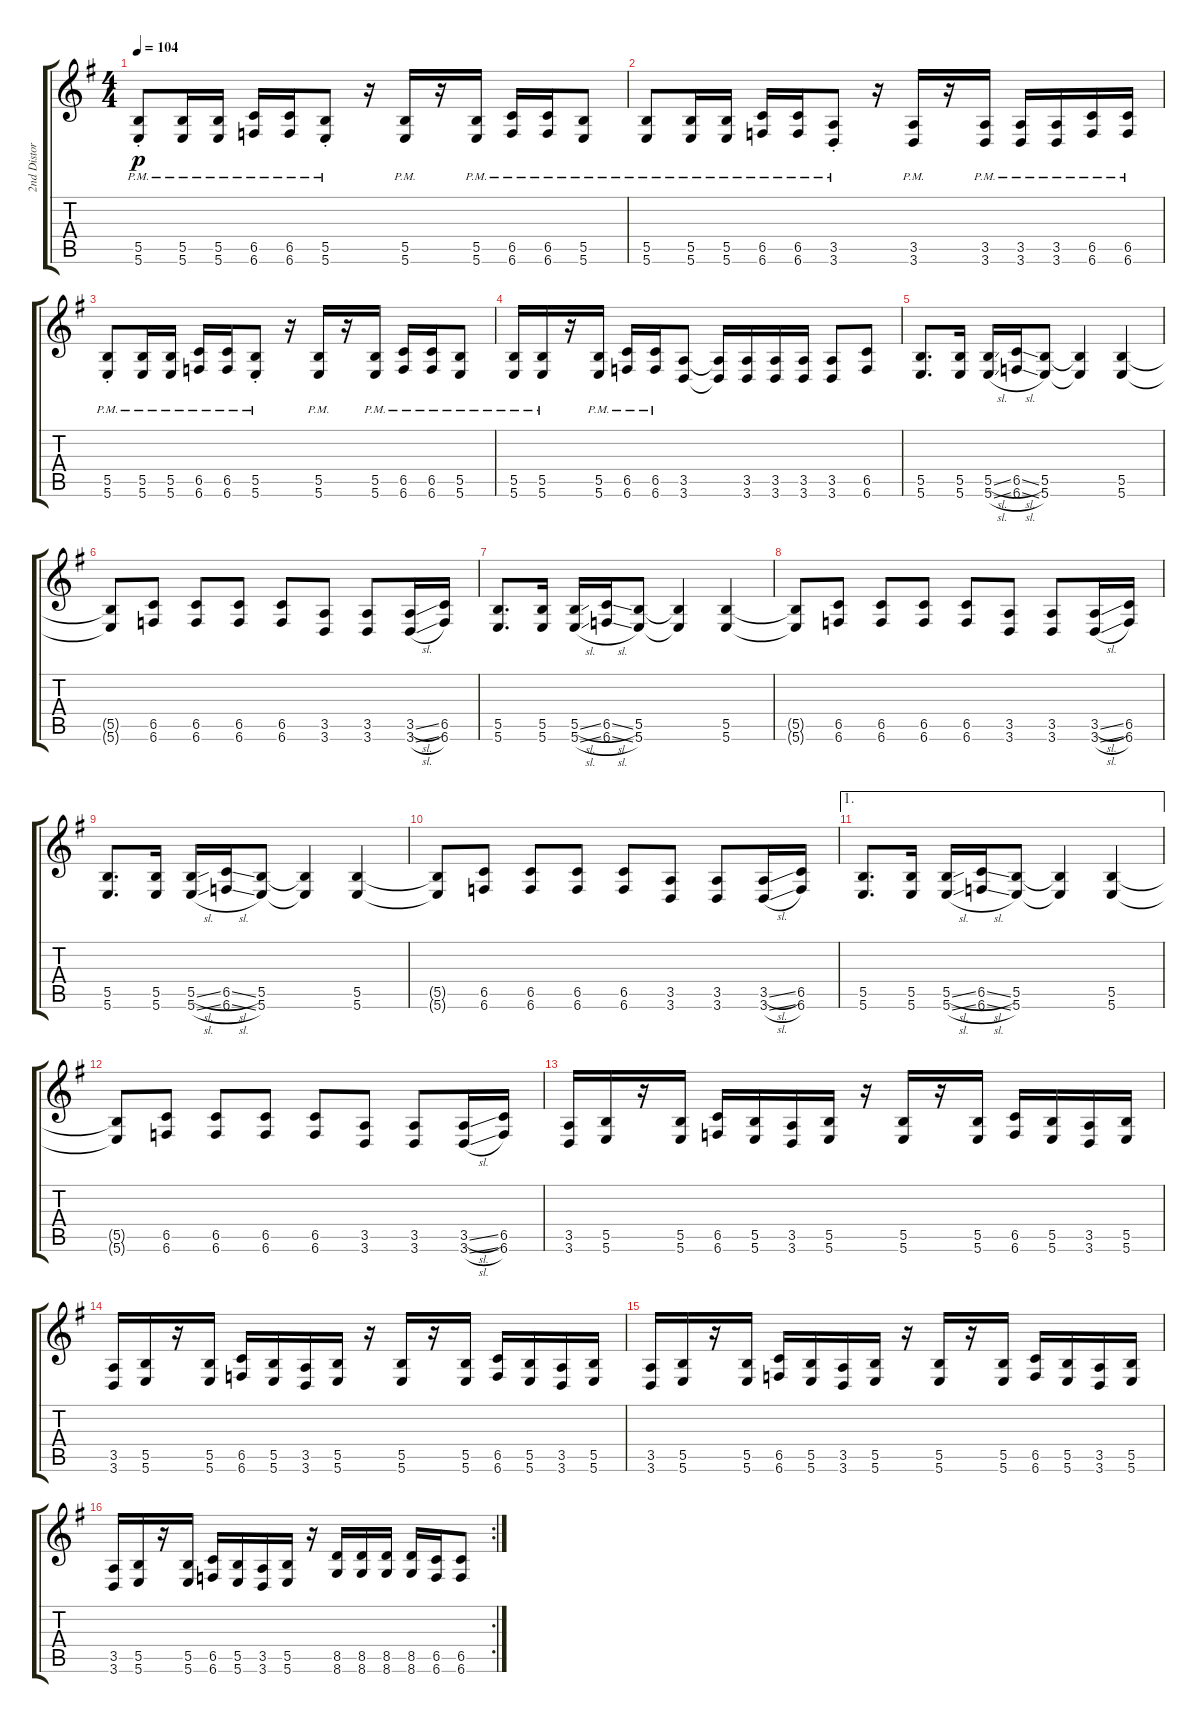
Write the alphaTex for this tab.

\track ("2nd Distortion" "2nd Distor") {instrument distortionguitar}
\staff {score tabs}
\tuning (Db4 Ab3 E3 B2 Gb2 B1) {hide}
\ts (4 4)
\tempo 104
\clef g2
\ks g
(5.5{pm st} 5.6{pm st}).8{dy p} (5.5{pm} 5.6{pm}).16 (5.5{pm} 5.6{pm}).16 (6.5{pm} 6.6{pm}).16 (6.5{pm} 6.6{pm}).16 (5.5{pm st} 5.6{pm st}).8 r.16 (5.5{pm} 5.6{pm}).16 r.16 (5.5{pm} 5.6{pm}).16 (6.5{pm} 6.6{pm}).16 (6.5{pm} 6.6{pm}).16 (5.5{pm} 5.6{pm}).8 |
(5.5{pm} 5.6{pm}).8 (5.5{pm} 5.6{pm}).16 (5.5{pm} 5.6{pm}).16 (6.5{pm} 6.6{pm}).16 (6.5{pm} 6.6{pm}).16 (3.5{pm st} 3.6{pm st}).8 r.16 (3.5{pm} 3.6{pm}).16 r.16 (3.5{pm} 3.6{pm}).16 (3.5{pm} 3.6{pm}).16 (3.5{pm} 3.6{pm}).16 (6.5{pm} 6.6{pm}).16 (6.5{pm} 6.6{pm}).16 |
(5.5{pm st} 5.6{pm st}).8 (5.5{pm} 5.6{pm}).16 (5.5{pm} 5.6{pm}).16 (6.5{pm} 6.6{pm}).16 (6.5{pm} 6.6{pm}).16 (5.5{pm st} 5.6{pm st}).8 r.16 (5.5{pm} 5.6{pm}).16 r.16 (5.5{pm} 5.6{pm}).16 (6.5{pm} 6.6{pm}).16 (6.5{pm} 6.6{pm}).16 (5.5{pm} 5.6{pm}).8 |
(5.5{pm} 5.6{pm}).16 (5.5{pm} 5.6{pm}).16 r.16 (5.5{pm} 5.6{pm}).16 (6.5{pm} 6.6{pm}).16 (6.5{pm} 6.6{pm}).16 (3.5 3.6).8 (3.5{t} 3.6{t}).16 (3.5 3.6).16 (3.5 3.6).16 (3.5 3.6).16 (3.5 3.6).8 (6.5 6.6).8 |
(5.5 5.6).8{d} (5.5 5.6).16 (5.5{sl} 5.6{sl}).16 (6.5{sl} 6.6{sl}).16 (5.5 5.6).8 (5.5{t} 5.6{t}).4 (5.5 5.6).4 |
(5.5{t} 5.6{t}).8 (6.5 6.6).8 (6.5 6.6).8 (6.5 6.6).8 (6.5 6.6).8 (3.5 3.6).8 (3.5 3.6).8 (3.5{sl} 3.6{sl}).16 (6.5 6.6).16 |
(5.5 5.6).8{d} (5.5 5.6).16 (5.5{sl} 5.6{sl}).16 (6.5{sl} 6.6{sl}).16 (5.5 5.6).8 (5.5{t} 5.6{t}).4 (5.5 5.6).4 |
(5.5{t} 5.6{t}).8 (6.5 6.6).8 (6.5 6.6).8 (6.5 6.6).8 (6.5 6.6).8 (3.5 3.6).8 (3.5 3.6).8 (3.5{sl} 3.6{sl}).16 (6.5 6.6).16 |
(5.5 5.6).8{d} (5.5 5.6).16 (5.5{sl} 5.6{sl}).16 (6.5{sl} 6.6{sl}).16 (5.5 5.6).8 (5.5{t} 5.6{t}).4 (5.5 5.6).4 |
(5.5{t} 5.6{t}).8 (6.5 6.6).8 (6.5 6.6).8 (6.5 6.6).8 (6.5 6.6).8 (3.5 3.6).8 (3.5 3.6).8 (3.5{sl} 3.6{sl}).16 (6.5 6.6).16 |
\ae 1
(5.5 5.6).8{d} (5.5 5.6).16 (5.5{sl} 5.6{sl}).16 (6.5{sl} 6.6{sl}).16 (5.5 5.6).8 (5.5{t} 5.6{t}).4 (5.5 5.6).4 |
(5.5{t} 5.6{t}).8 (6.5 6.6).8 (6.5 6.6).8 (6.5 6.6).8 (6.5 6.6).8 (3.5 3.6).8 (3.5 3.6).8 (3.5{sl} 3.6{sl}).16 (6.5 6.6).16 |
(3.5 3.6).16 (5.5 5.6).16 r.16 (5.5 5.6).16 (6.5 6.6).16 (5.5 5.6).16 (3.5 3.6).16 (5.5 5.6).16 r.16 (5.5 5.6).16 r.16 (5.5 5.6).16 (6.5 6.6).16 (5.5 5.6).16 (3.5 3.6).16 (5.5 5.6).16 |
(3.5 3.6).16 (5.5 5.6).16 r.16 (5.5 5.6).16 (6.5 6.6).16 (5.5 5.6).16 (3.5 3.6).16 (5.5 5.6).16 r.16 (5.5 5.6).16 r.16 (5.5 5.6).16 (6.5 6.6).16 (5.5 5.6).16 (3.5 3.6).16 (5.5 5.6).16 |
(3.5 3.6).16 (5.5 5.6).16 r.16 (5.5 5.6).16 (6.5 6.6).16 (5.5 5.6).16 (3.5 3.6).16 (5.5 5.6).16 r.16 (5.5 5.6).16 r.16 (5.5 5.6).16 (6.5 6.6).16 (5.5 5.6).16 (3.5 3.6).16 (5.5 5.6).16 |
\rc 2
(3.5 3.6).16 (5.5 5.6).16 r.16 (5.5 5.6).16 (6.5 6.6).16 (5.5 5.6).16 (3.5 3.6).16 (5.5 5.6).16 r.16 (8.5 8.6).16 (8.5 8.6).16 (8.5 8.6).16 (8.5 8.6).16 (6.5 6.6).16 (6.5 6.6).8
